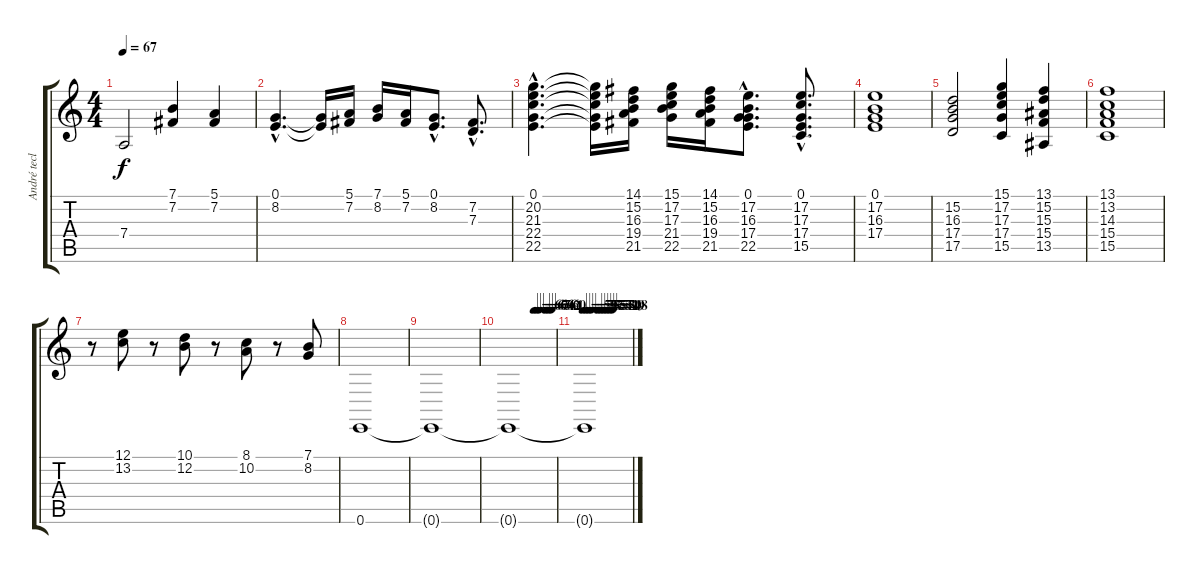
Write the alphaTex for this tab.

\track ("André tecl." "André tecl") {instrument stringensemble1}
\staff {score tabs}
\tuning (E4 B3 G3 D3 A2 E2) {hide}
\ts (4 4)
\tempo 67
\clef g2
\ks c
7.4.2{dy f} (7.1 7.2).4 (5.1 7.2).4 |
(0.1{hac} 8.2{hac}).4{d} (0.1{t} 8.2{t}).16 (5.1 7.2).16 (7.1 8.2).16 (5.1 7.2).16 (0.1{hac} 8.2{hac}).8{d} (7.2{hac} 7.3{hac}).8{d} |
(0.1{hac} 20.2{hac} 21.3{hac} 22.4{hac} 22.5{hac}).4{d} (0.1{t} 20.2{t} 21.3{t} 22.4{t} 22.5{t}).16 (14.1 15.2 16.3 19.4 21.5).16 (15.1 17.2 17.3 21.4 22.5).16 (14.1 15.2 16.3 19.4 21.5).16 (0.1{hac} 17.2{hac} 16.3{hac} 17.4{hac} 22.5{hac}).8{d} (0.1{hac} 17.2{hac} 17.3{hac} 17.4{hac} 15.5{hac}).8{d} |
(0.1 17.2 16.3 17.4).1 |
(15.2 16.3 17.4 17.5).2 (15.1 17.2 17.3 17.4 15.5).4 (13.1 15.2 15.3 15.4 13.5).4 |
(13.1 13.2 14.3 15.4 15.5).1 |
r.8 (12.1 13.2).8 r.8 (10.1 12.2).8 r.8 (8.1 10.2).8 r.8 (7.1 8.2).8 |
0.6.1 |
0.6{t}.1 |
\tempo (67 0.5625)
\tempo (65 0.625)
\tempo (64 0.6875)
\tempo (62 0.8125)
\tempo (61 0.875)
\tempo (60 0.9375)
0.6{t}.1 |
\tempo 59
\tempo (58 0.0625)
\tempo (57 0.125)
\tempo (55 0.1875)
\tempo (54 0.3125)
\tempo (53 0.375)
\tempo (52 0.4375)
\tempo (50 0.5)
\tempo (49 0.5625)
\tempo (48 0.625)
0.6{t}.1
